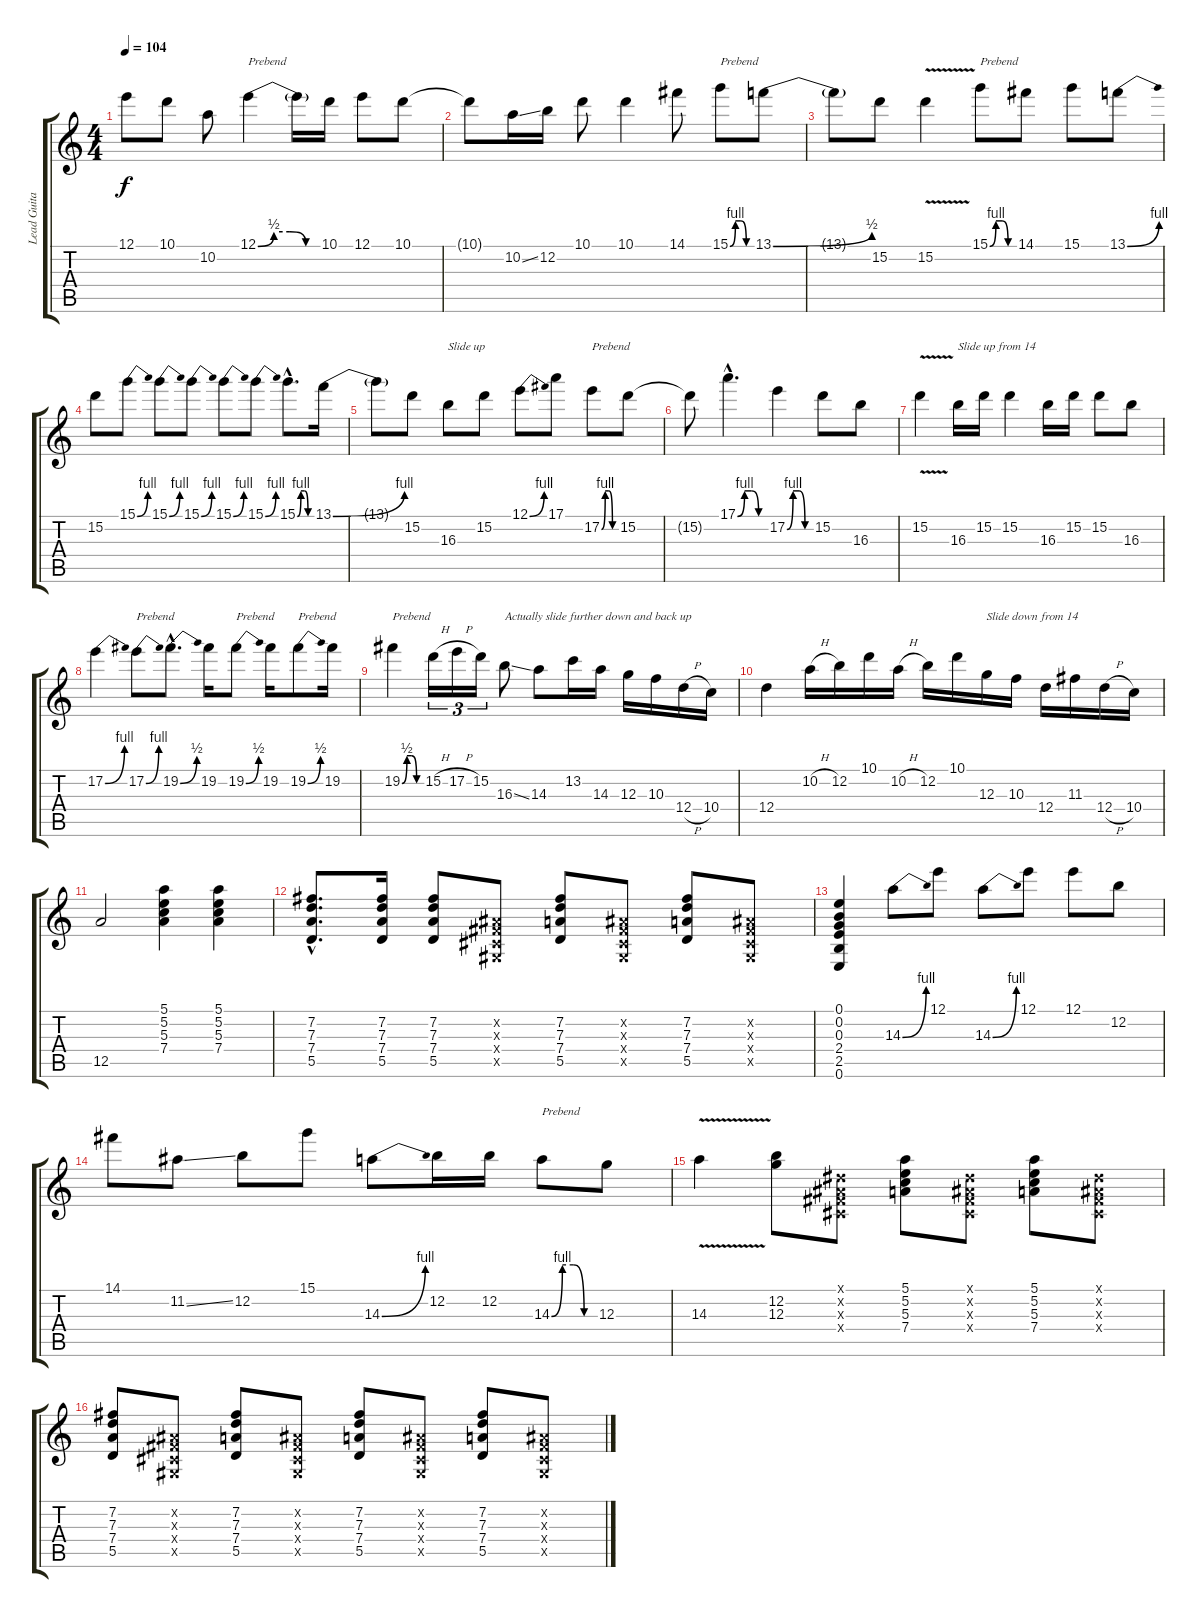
\track ("Lead Guitar" "Lead Guita") {instrument distortionguitar}
\staff {score tabs}
\tuning (E4 B3 G3 D3 A2 E2) {hide}
\ts (4 4)
\tempo 104
\clef g2
\ks c
12.1{t}.8{dy f} 10.1.8 10.2.8 12.1{be (custom 0 0 15 2 30 2 45 0 60 0)}.4{txt "Prebend"} 12.1{t}.16 10.1.16 12.1.8 10.1.8 |
10.1{t}.8 10.2{ss}.16 12.2.16 10.1.8 10.1.4 14.1.8 15.1{be (custom 0 0 15 4 30 4 45 0 60 0)}.8{txt "Prebend"} 13.1{be (bend 0 0 60 2)}.8 |
13.1{t}.8 15.2.8 15.2{v}.4 15.1{be (custom 0 0 15 4 30 4 45 0 60 0)}.8{txt "Prebend"} 14.1.8 15.1.8 13.1{be (bend 0 0 60 4)}.8 |
15.2.8 15.1{be (bend 0 0 60 4)}.8 15.1{be (bend 0 0 60 4)}.8 15.1{be (bend 0 0 60 4)}.8 15.1{be (bend 0 0 60 4)}.8 15.1{be (bend 0 0 60 4)}.8 15.1{be (custom 0 0 15 4 30 4 45 0 60 0) hac}.8{d} 13.1{be (bend 0 0 60 4)}.16 |
13.1{t}.8 15.2.8 16.3.8{txt "Slide up"} 15.2.8 12.1{be (bend 0 0 60 4)}.8 17.1.8 17.2{be (custom 0 0 15 4 30 4 45 0 60 0)}.8{txt "Prebend"} 15.2.8 |
15.2{t}.8 17.1{be (custom 0 0 15 4 30 4 45 0 60 0) hac}.4{d} 17.2{be (custom 0 0 15 4 30 4 45 0 60 0)}.4 15.2.8 16.3.8 |
15.2{v}.4 16.3.16{txt "Slide up from 14"} 15.2.16 15.2.4 16.3.16 15.2.16 15.2.8 16.3.8 |
17.2{be (bend 0 0 60 4)}.4 17.2{be (bend 0 0 60 4)}.8{txt "Prebend"} 19.2{be (bend 0 0 60 2) hac}.8{d} 19.2.16 19.2{be (bend 0 0 60 2)}.8{txt "Prebend"} 19.2.16 19.2{be (bend 0 0 60 2)}.8{txt "Prebend"} 19.2.16 |
19.2{be (custom 0 0 15 2 30 2 45 0 60 0)}.4{txt "Prebend"} 15.2{h}.16{tu (3 2)} 17.2{h}.16{tu (3 2)} 15.2.16{tu (3 2)} 16.3{ss}.8{txt "Actually slide further down and back up"} 14.3.8 13.2.16 14.3.16 12.3.16 10.3.16 12.4{h}.16 10.4.16 |
12.4.4 10.2{h}.16 12.2.16 10.1.16 10.2{h}.16 12.2.16 10.1.16 12.3.16{txt "Slide down from 14"} 10.3.16 12.4.16 11.3.16 12.4{h}.16 10.4.16 |
12.5.2 (5.1 5.2 5.3 7.4).4 (5.1 5.2 5.3 7.4).4 |
(7.2{hac} 7.3{hac} 7.4{hac} 5.5{hac}).8{d} (7.2 7.3 7.4 5.5).16 (7.2 7.3 7.4 5.5).8 (-1.2{x} -1.3{x} -1.4{x} -1.5{x}).8 (7.2 7.3 7.4 5.5).8 (-1.2{x} -1.3{x} -1.4{x} -1.5{x}).8 (7.2 7.3 7.4 5.5).8 (-1.2{x} -1.3{x} -1.4{x} -1.5{x}).8 |
(0.1 0.2 0.3 2.4 2.5 0.6).4 14.3{be (bend 0 0 60 4)}.8 12.1.8 14.3{be (bend 0 0 60 4)}.8 12.1.8 12.1.8 12.2.8 |
14.1.8 11.2{ss}.8 12.2.8 15.1.8 14.3{be (bend 0 0 60 4)}.8 12.2.16 12.2.16 14.3{be (custom 0 0 15 4 30 4 45 0 60 0)}.8{txt "Prebend"} 12.3.8 |
14.3{v}.4 (12.2 12.3).8 (-1.1{x} -1.2{x} -1.3{x} -1.4{x}).8 (5.1 5.2 5.3 7.4).8 (-1.1{x} -1.2{x} -1.3{x} -1.4{x}).8 (5.1 5.2 5.3 7.4).8 (-1.1{x} -1.2{x} -1.3{x} -1.4{x}).8 |
(7.2 7.3 7.4 5.5).8 (-1.2{x} -1.3{x} -1.4{x} -1.5{x}).8 (7.2 7.3 7.4 5.5).8 (-1.2{x} -1.3{x} -1.4{x} -1.5{x}).8 (7.2 7.3 7.4 5.5).8 (-1.2{x} -1.3{x} -1.4{x} -1.5{x}).8 (7.2 7.3 7.4 5.5).8 (-1.2{x} -1.3{x} -1.4{x} -1.5{x}).8
